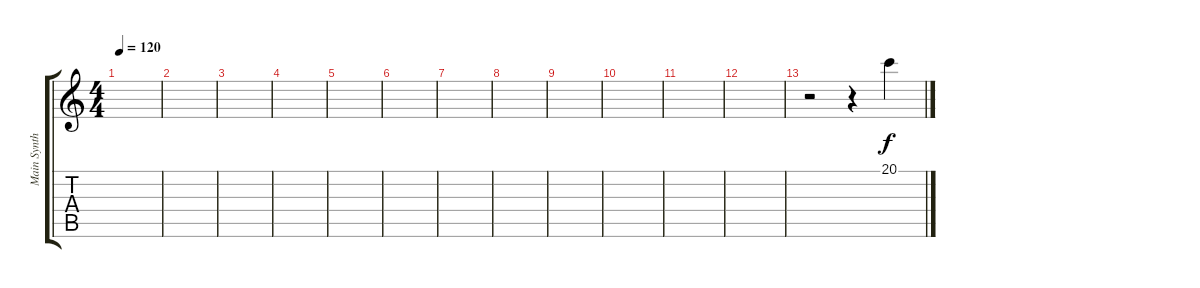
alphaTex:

\track ("Main Synth" "Main Synth") {instrument lead7fifths}
\staff {score tabs}
\tuning (E4 B3 G3 D3 A2 E2) {hide}
\ts (4 4)
\tempo 120
\clef g2
\ks c
|
|
|
|
|
|
|
|
|
|
|
|
r.2 r.4 20.1.4
